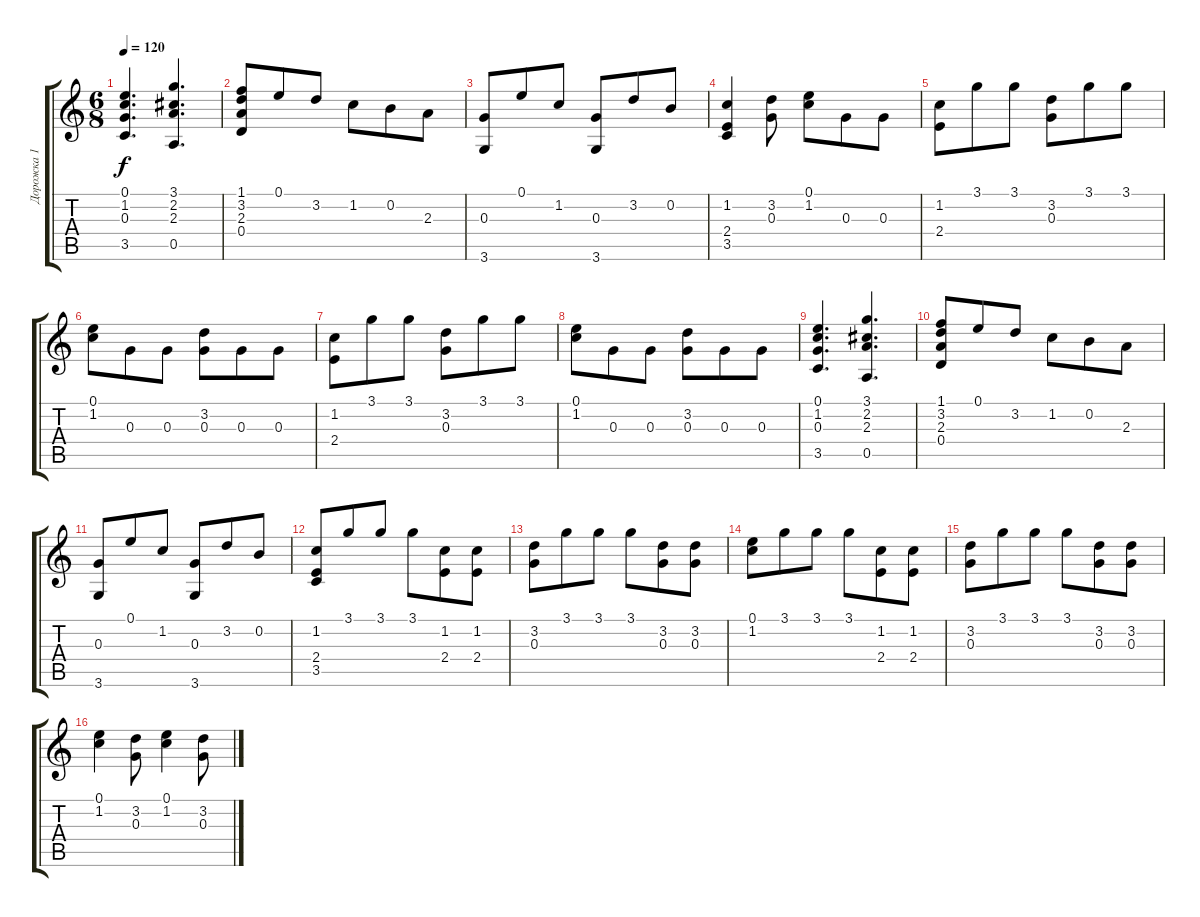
\track ("Дорожка 1" "Дорожка 1") {instrument acousticguitarnylon}
\staff {score tabs}
\tuning (E4 B3 G3 D3 A2 E2) {hide}
\ts (6 8)
\tempo 120
\clef g2
\ks c
(0.1 1.2 0.3 3.5).4{d dy f} (3.1 2.2 2.3 0.5).4{d} |
(1.1 3.2 2.3 0.4).8 0.1.8 3.2.8 1.2.8 0.2.8 2.3.8 |
(0.3 3.6).8 0.1.8 1.2.8 (0.3 3.6).8 3.2.8 0.2.8 |
(1.2 2.4 3.5).4 (3.2 0.3).8 (0.1 1.2).8 0.3.8 0.3.8 |
(1.2 2.4).8 3.1.8 3.1.8 (3.2 0.3).8 3.1.8 3.1.8 |
(0.1 1.2).8 0.3.8 0.3.8 (3.2 0.3).8 0.3.8 0.3.8 |
(1.2 2.4).8 3.1.8 3.1.8 (3.2 0.3).8 3.1.8 3.1.8 |
(0.1 1.2).8 0.3.8 0.3.8 (3.2 0.3).8 0.3.8 0.3.8 |
(0.1 1.2 0.3 3.5).4{d} (3.1 2.2 2.3 0.5).4{d} |
(1.1 3.2 2.3 0.4).8 0.1.8 3.2.8 1.2.8 0.2.8 2.3.8 |
(0.3 3.6).8 0.1.8 1.2.8 (0.3 3.6).8 3.2.8 0.2.8 |
(1.2 2.4 3.5).8 3.1.8 3.1.8 3.1.8 (1.2 2.4).8 (1.2 2.4).8 |
(3.2 0.3).8 3.1.8 3.1.8 3.1.8 (3.2 0.3).8 (3.2 0.3).8 |
(0.1 1.2).8 3.1.8 3.1.8 3.1.8 (1.2 2.4).8 (1.2 2.4).8 |
(3.2 0.3).8 3.1.8 3.1.8 3.1.8 (3.2 0.3).8 (3.2 0.3).8 |
(0.1 1.2).4 (3.2 0.3).8 (0.1 1.2).4 (3.2 0.3).8
